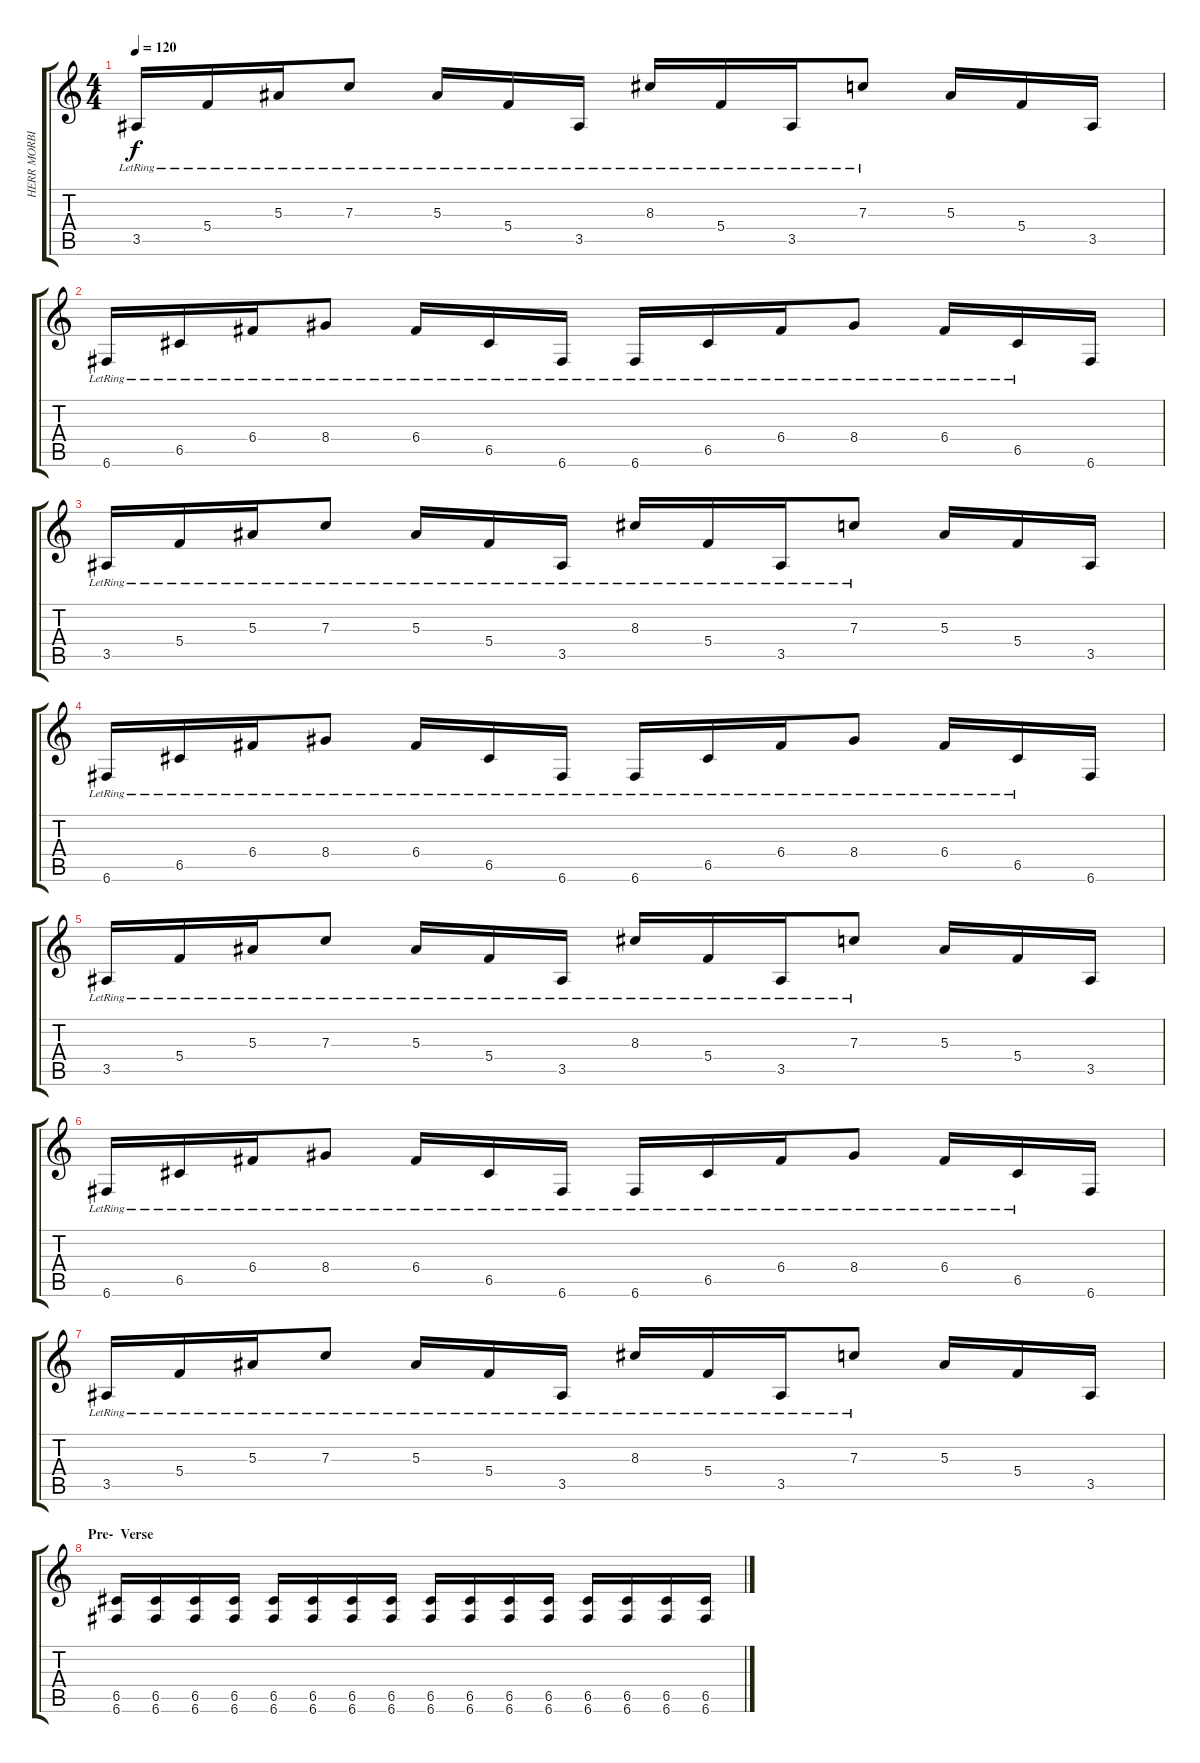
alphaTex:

\track ("HERR MORBID" "HERR MORBI") {instrument distortionguitar}
\staff {score tabs}
\tuning (D4 Gb3 F3 C3 G2 C2) {hide}
\ts (4 4)
\tempo 120
\clef g2
\ks c
3.5{lr}.16{dy f} 5.4{lr}.16 5.3{lr}.16 7.3{lr}.8 5.3{lr}.16 5.4{lr}.16 3.5{lr}.16 8.3{lr}.16 5.4{lr}.16 3.5{lr}.16 7.3{lr}.8 5.3.16 5.4.16 3.5.16 |
6.6{lr}.16 6.5{lr}.16 6.4{lr}.16 8.4{lr}.8 6.4{lr}.16 6.5{lr}.16 6.6{lr}.16 6.6{lr}.16 6.5{lr}.16 6.4{lr}.16 8.4{lr}.8 6.4{lr}.16 6.5{lr}.16 6.6.16 |
3.5{lr}.16 5.4{lr}.16 5.3{lr}.16 7.3{lr}.8 5.3{lr}.16 5.4{lr}.16 3.5{lr}.16 8.3{lr}.16 5.4{lr}.16 3.5{lr}.16 7.3{lr}.8 5.3.16 5.4.16 3.5.16 |
6.6{lr}.16 6.5{lr}.16 6.4{lr}.16 8.4{lr}.8 6.4{lr}.16 6.5{lr}.16 6.6{lr}.16 6.6{lr}.16 6.5{lr}.16 6.4{lr}.16 8.4{lr}.8 6.4{lr}.16 6.5{lr}.16 6.6.16 |
3.5{lr}.16 5.4{lr}.16 5.3{lr}.16 7.3{lr}.8 5.3{lr}.16 5.4{lr}.16 3.5{lr}.16 8.3{lr}.16 5.4{lr}.16 3.5{lr}.16 7.3{lr}.8 5.3.16 5.4.16 3.5.16 |
6.6{lr}.16 6.5{lr}.16 6.4{lr}.16 8.4{lr}.8 6.4{lr}.16 6.5{lr}.16 6.6{lr}.16 6.6{lr}.16 6.5{lr}.16 6.4{lr}.16 8.4{lr}.8 6.4{lr}.16 6.5{lr}.16 6.6.16 |
3.5{lr}.16 5.4{lr}.16 5.3{lr}.16 7.3{lr}.8 5.3{lr}.16 5.4{lr}.16 3.5{lr}.16 8.3{lr}.16 5.4{lr}.16 3.5{lr}.16 7.3{lr}.8 5.3.16 5.4.16 3.5.16 |
\section ("" "Pre-  Verse")
(6.5 6.6).16 (6.5 6.6).16 (6.5 6.6).16 (6.5 6.6).16 (6.5 6.6).16 (6.5 6.6).16 (6.5 6.6).16 (6.5 6.6).16 (6.5 6.6).16 (6.5 6.6).16 (6.5 6.6).16 (6.5 6.6).16 (6.5 6.6).16 (6.5 6.6).16 (6.5 6.6).16 (6.5 6.6).16
